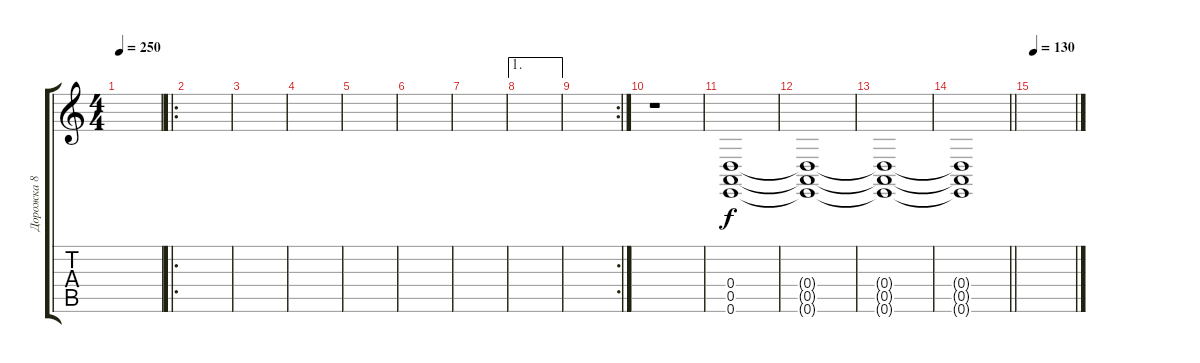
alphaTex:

\track ("Дорожка 8" "Дорожка 8") {instrument seashore}
\staff {score tabs}
\tuning (E4 B3 G3 D3 A2 E2) {hide}
\ts (4 4)
\tempo 250
\clef g2
\ks c
|
\ro
|
|
|
|
|
|
\ae 1
|
\rc 2
|
r.1 |
(0.4 0.5 0.6).1 |
(0.4{t} 0.5{t} 0.6{t}).1 |
(0.4{t} 0.5{t} 0.6{t}).1 |
\barLineRight lightlight
(0.4{t} 0.5{t} 0.6{t}).1 |
\tempo 130
